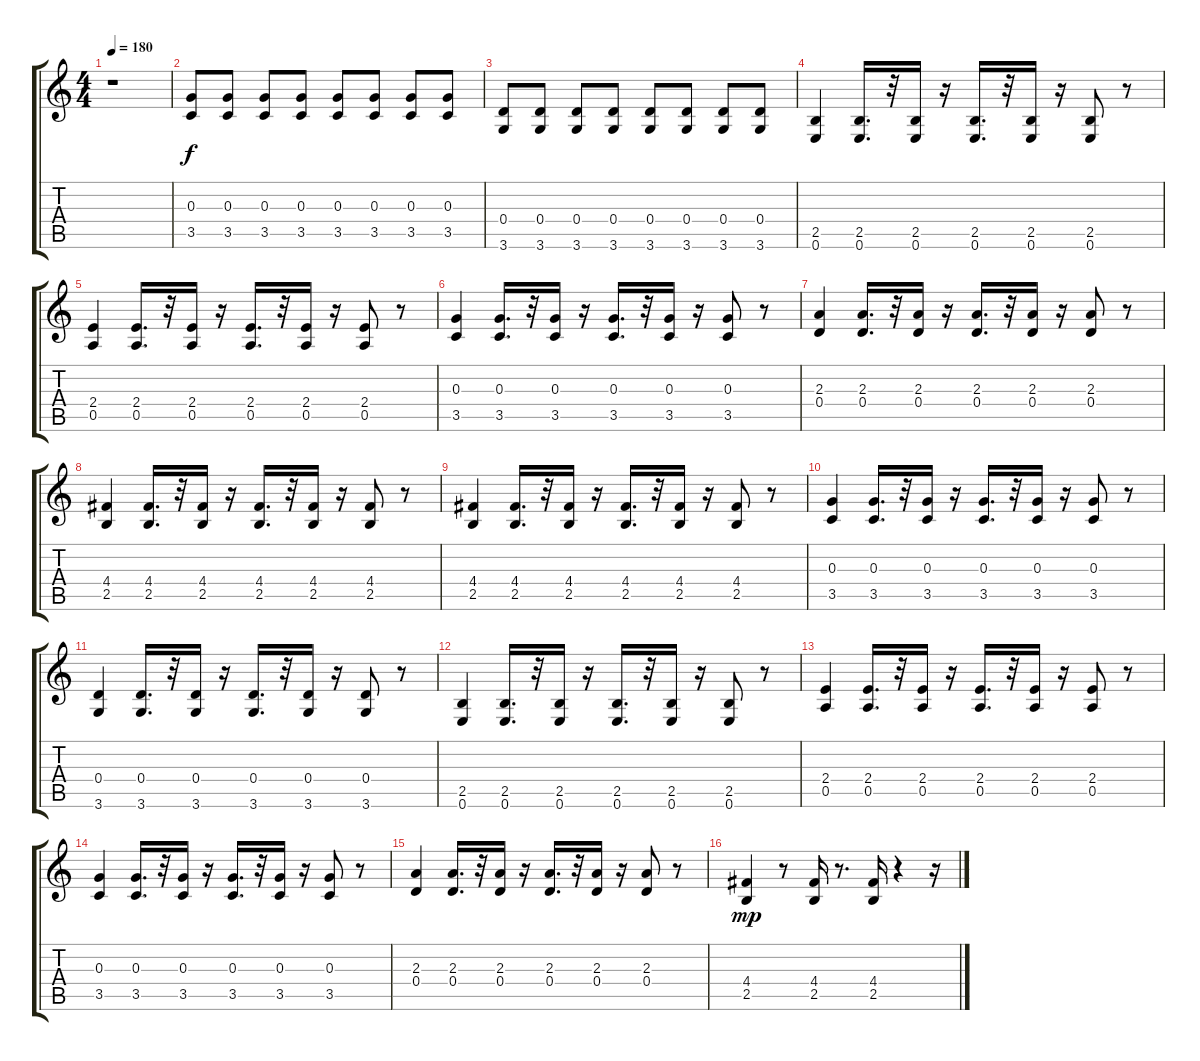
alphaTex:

\track "" {instrument distortionguitar}
\staff {score tabs}
\tuning (E4 B3 G3 D3 A2 E2) {hide}
\ts (4 4)
\tempo 180
\clef g2
\ks c
r.1{dy f} |
(0.3 3.5).8 (0.3 3.5).8 (0.3 3.5).8 (0.3 3.5).8 (0.3 3.5).8 (0.3 3.5).8 (0.3 3.5).8 (0.3 3.5).8 |
(0.4 3.6).8 (0.4 3.6).8 (0.4 3.6).8 (0.4 3.6).8 (0.4 3.6).8 (0.4 3.6).8 (0.4 3.6).8 (0.4 3.6).8 |
(2.5 0.6).4 (2.5 0.6).16{d} r.32 (2.5 0.6).16 r.16 (2.5 0.6).16{d} r.32 (2.5 0.6).16 r.16 (2.5 0.6).8 r.8 |
(2.4 0.5).4 (2.4 0.5).16{d} r.32 (2.4 0.5).16 r.16 (2.4 0.5).16{d} r.32 (2.4 0.5).16 r.16 (2.4 0.5).8 r.8 |
(0.3 3.5).4 (0.3 3.5).16{d} r.32 (0.3 3.5).16 r.16 (0.3 3.5).16{d} r.32 (0.3 3.5).16 r.16 (0.3 3.5).8 r.8 |
(2.3 0.4).4 (2.3 0.4).16{d} r.32 (2.3 0.4).16 r.16 (2.3 0.4).16{d} r.32 (2.3 0.4).16 r.16 (2.3 0.4).8 r.8 |
(4.4 2.5).4 (4.4 2.5).16{d} r.32 (4.4 2.5).16 r.16 (4.4 2.5).16{d} r.32 (4.4 2.5).16 r.16 (4.4 2.5).8 r.8 |
(4.4 2.5).4 (4.4 2.5).16{d} r.32 (4.4 2.5).16 r.16 (4.4 2.5).16{d} r.32 (4.4 2.5).16 r.16 (4.4 2.5).8 r.8 |
(0.3 3.5).4 (0.3 3.5).16{d} r.32 (0.3 3.5).16 r.16 (0.3 3.5).16{d} r.32 (0.3 3.5).16 r.16 (0.3 3.5).8 r.8 |
(0.4 3.6).4 (0.4 3.6).16{d} r.32 (0.4 3.6).16 r.16 (0.4 3.6).16{d} r.32 (0.4 3.6).16 r.16 (0.4 3.6).8 r.8 |
(2.5 0.6).4 (2.5 0.6).16{d} r.32 (2.5 0.6).16 r.16 (2.5 0.6).16{d} r.32 (2.5 0.6).16 r.16 (2.5 0.6).8 r.8 |
(2.4 0.5).4 (2.4 0.5).16{d} r.32 (2.4 0.5).16 r.16 (2.4 0.5).16{d} r.32 (2.4 0.5).16 r.16 (2.4 0.5).8 r.8 |
(0.3 3.5).4 (0.3 3.5).16{d} r.32 (0.3 3.5).16 r.16 (0.3 3.5).16{d} r.32 (0.3 3.5).16 r.16 (0.3 3.5).8 r.8 |
(2.3 0.4).4 (2.3 0.4).16{d} r.32 (2.3 0.4).16 r.16 (2.3 0.4).16{d} r.32 (2.3 0.4).16 r.16 (2.3 0.4).8 r.8 |
(4.4 2.5).4{dy mp} r.8 (4.4 2.5).16 r.8{d} (4.4 2.5).16 r.4 r.16
